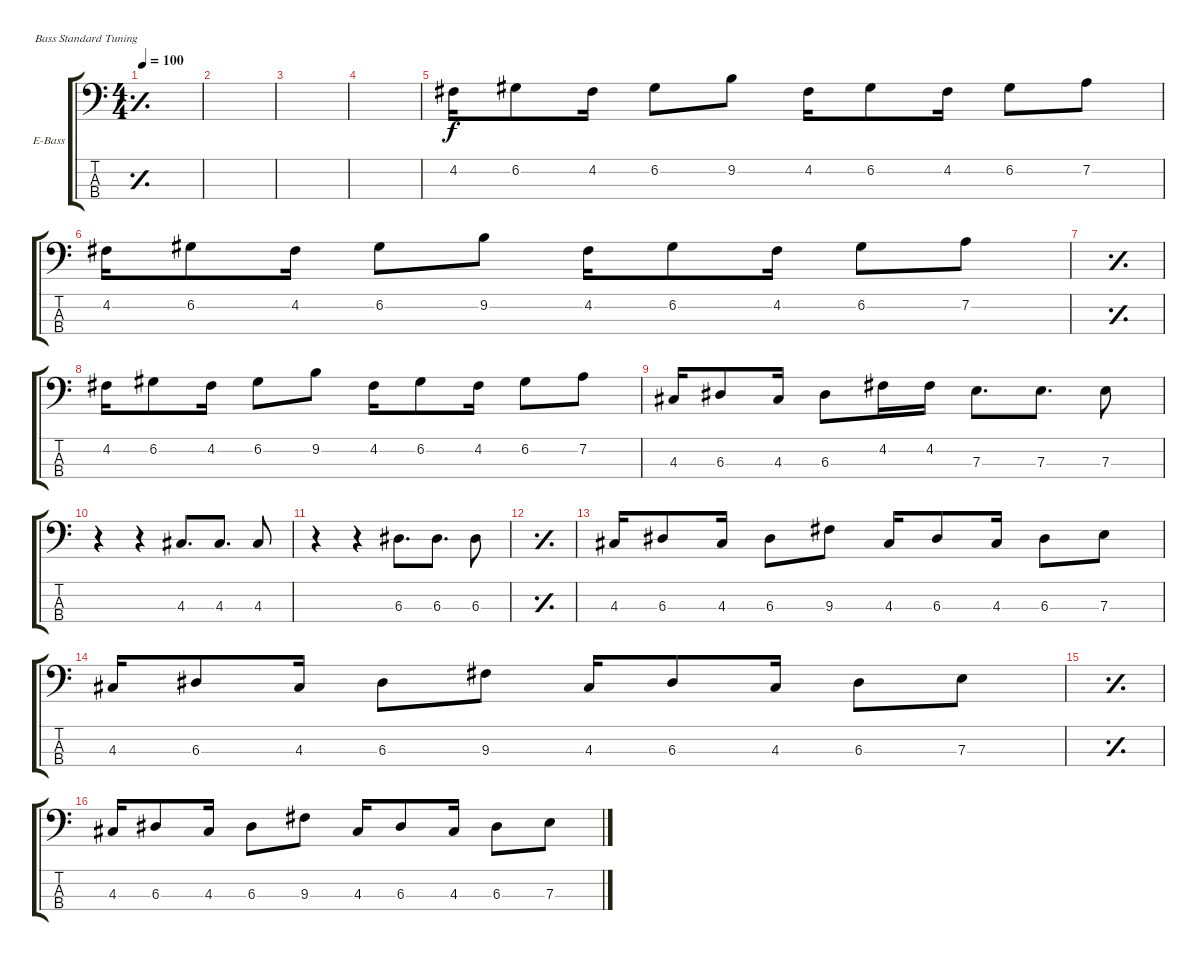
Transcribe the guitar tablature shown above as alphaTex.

\bracketExtendMode groupsimilarinstruments
\firstSystemTrackNameOrientation horizontal
\otherSystemsTrackNameOrientation horizontal
\track ("bass" "E-Bass") {instrument electricbassfinger}
\staff {score tabs}
\tuning (G2 D2 A1 E1)
\ts (4 4)
\tempo 100
\clef f4
\simile simple
\ks c
|
|
|
|
4.2.16 6.2.8 4.2.16 6.2.8 9.2.8 4.2.16 6.2.8 4.2.16 6.2.8 7.2.8 |
4.2.16 6.2.8 4.2.16 6.2.8 9.2.8 4.2.16 6.2.8 4.2.16 6.2.8 7.2.8 |
\simile simple
|
\simile none
4.2.16 6.2.8 4.2.16 6.2.8 9.2.8 4.2.16 6.2.8 4.2.16 6.2.8 7.2.8 |
4.3.16 6.3.8 4.3.16 6.3.8 4.2.16 4.2.16 7.3.8{d} 7.3.8{d} 7.3.8 |
r.4 r.4 4.3.8{d} 4.3.8{d} 4.3.8 |
r.4 r.4 6.3.8{d} 6.3.8{d} 6.3.8 |
\simile simple
|
\simile none
4.3.16 6.3.8 4.3.16 6.3.8 9.3.8 4.3.16 6.3.8 4.3.16 6.3.8 7.3.8 |
4.3.16 6.3.8 4.3.16 6.3.8 9.3.8 4.3.16 6.3.8 4.3.16 6.3.8 7.3.8 |
\simile simple
|
\simile none
4.3.16 6.3.8 4.3.16 6.3.8 9.3.8 4.3.16 6.3.8 4.3.16 6.3.8 7.3.8
